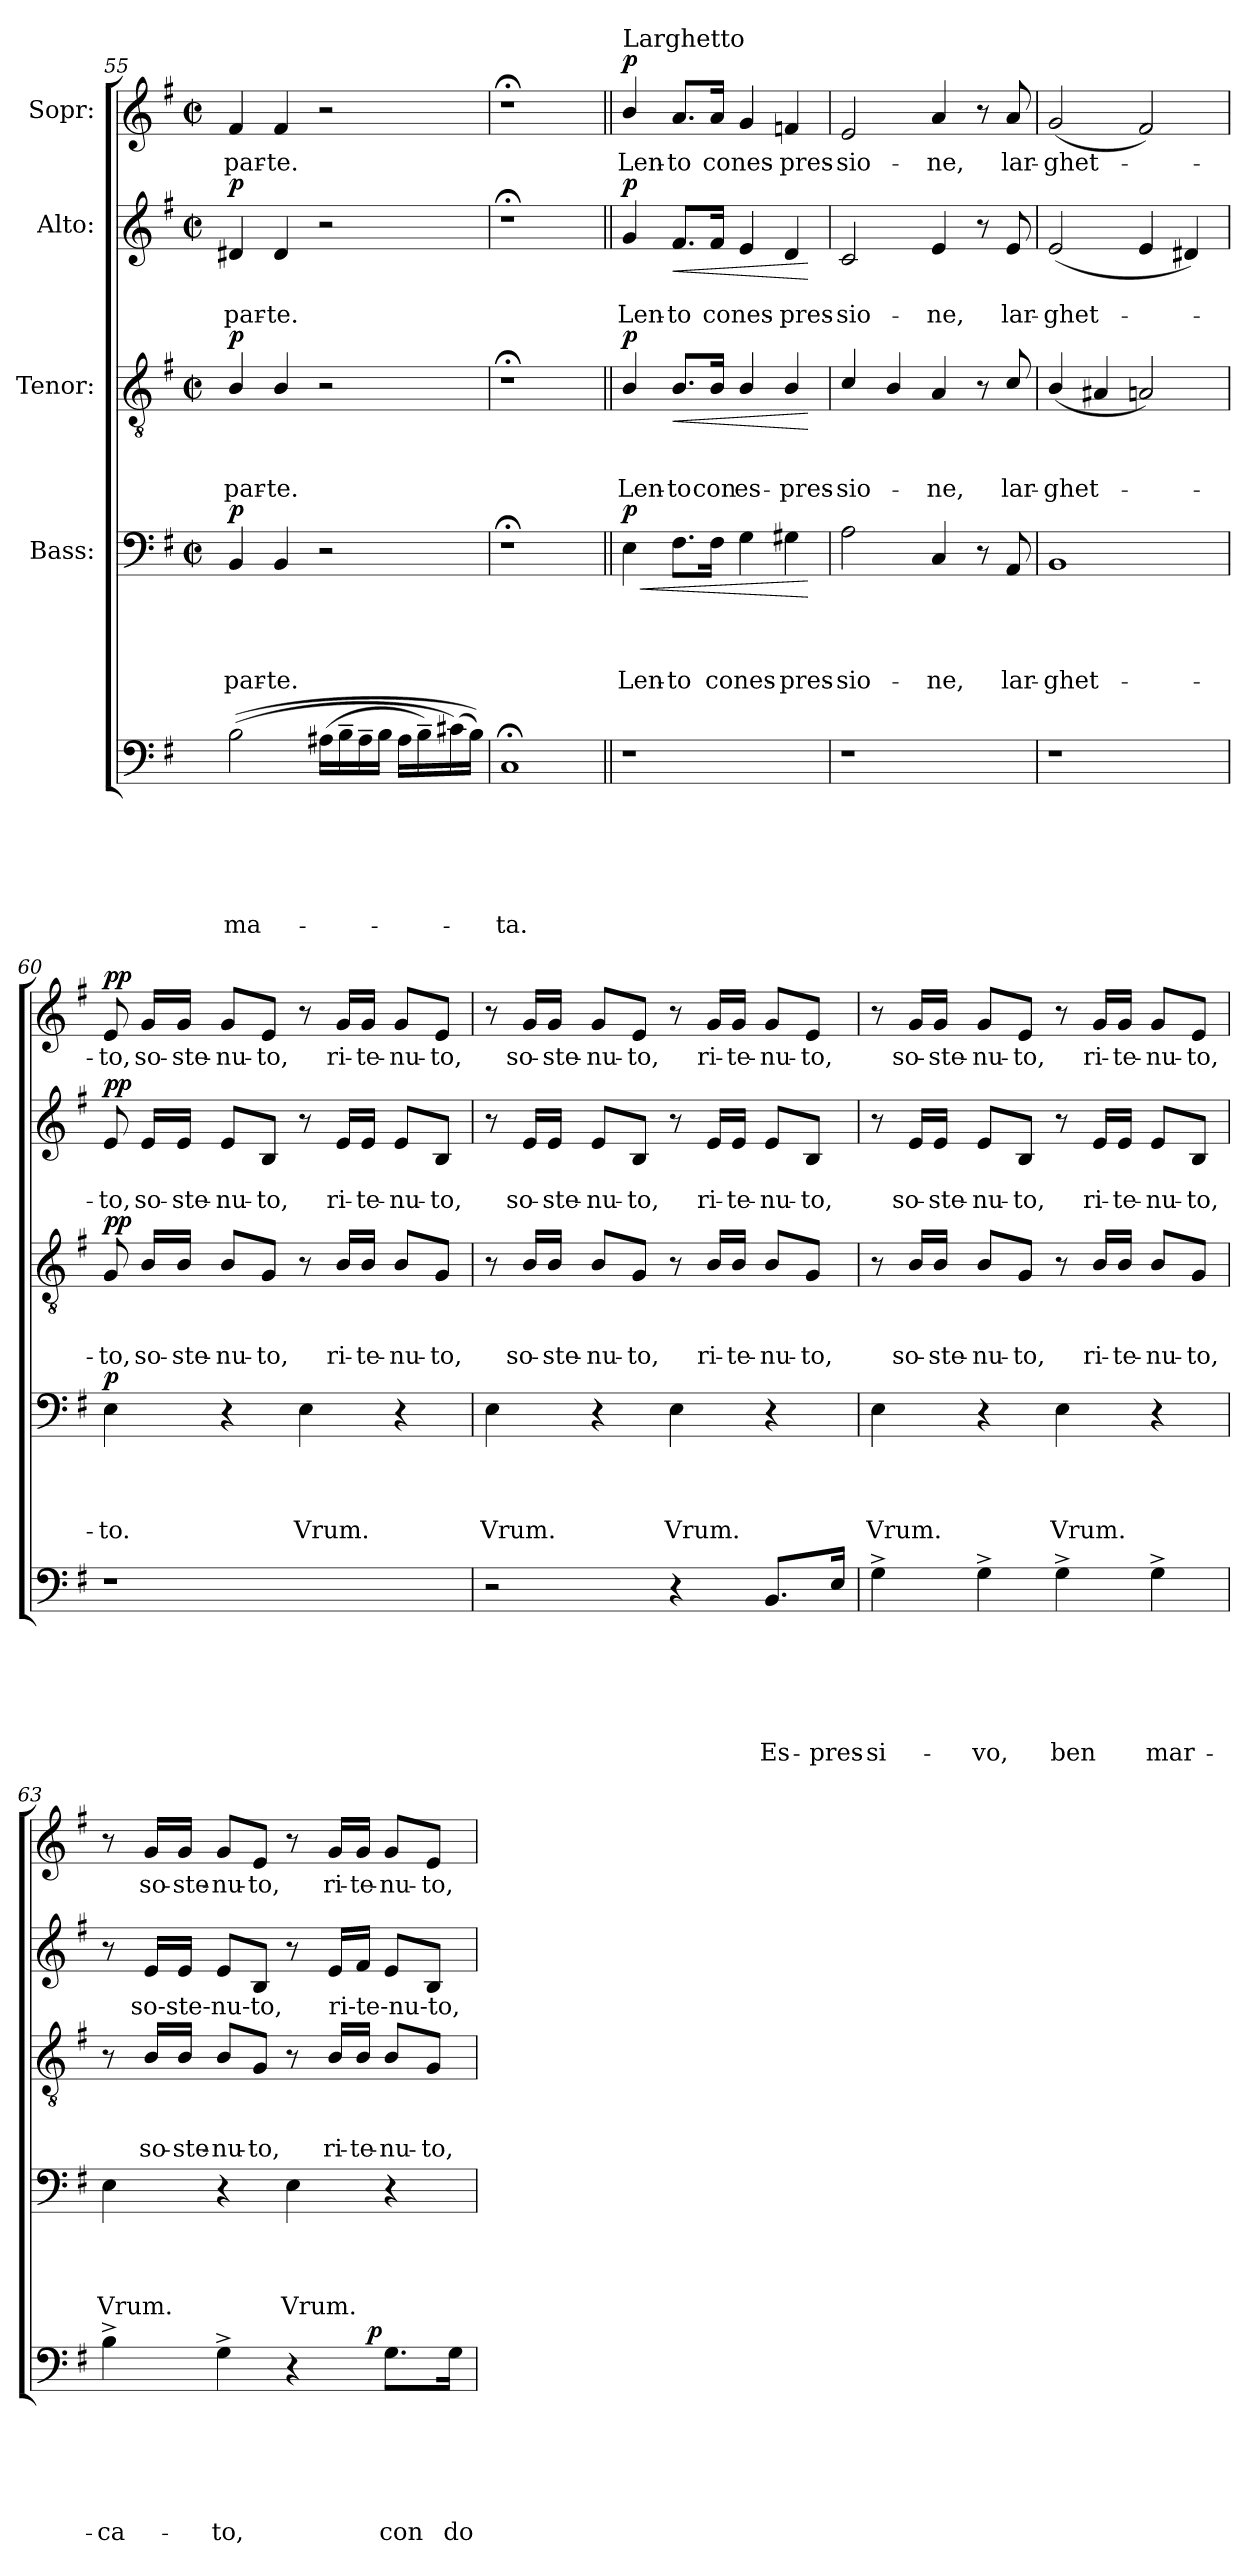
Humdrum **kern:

**kern	**text	**text	**text	**text	**text	**text	**dynam	**kern	**text	**text	**text	**text	**dynam	**kern	**text	**text	**text	**dynam	**kern	**text	**text	**dynam	**kern	**text	**dynam
*part5	*part5	*part5	*part5	*part5	*part5	*part5	*part5	*part4	*part4	*part4	*part4	*part4	*part4	*part3	*part3	*part3	*part3	*part3	*part2	*part2	*part2	*part2	*part1	*part1	*part1
*staff5	*staff5	*staff5	*staff5	*staff5	*staff5	*staff5	*staff5	*staff4	*staff4	*staff4	*staff4	*staff4	*staff4	*staff3	*staff3	*staff3	*staff3	*staff3	*staff2	*staff2	*staff2	*staff2	*staff1	*staff1	*staff1
*	*	*	*	*	*	*	*	*I"Bass:	*	*	*	*	*	*I"Tenor:	*	*	*	*	*I"Alto:	*	*	*	*I"Sopr:	*	*
*clefF4	*	*	*	*	*	*	*	*clefF4	*	*	*	*	*	*clefGv2	*	*	*	*	*clefG2	*	*	*	*clefG2	*	*
*k[f#]	*	*	*	*	*	*	*	*k[f#]	*	*	*	*	*	*k[f#]	*	*	*	*	*k[f#]	*	*	*	*k[f#]	*	*
*G:	*	*	*	*	*	*	*	*G:	*	*	*	*	*	*G:	*	*	*	*	*G:	*	*	*	*G:	*	*
*	*	*	*	*	*	*	*	*M2/2	*	*	*	*	*	*M2/2	*	*	*	*	*M2/2	*	*	*	*M2/2	*	*
*	*	*	*	*	*	*	*	*met(c|)	*	*	*	*	*	*met(c|)	*	*	*	*	*met(c|)	*	*	*	*met(c|)	*	*
=55	=55	=55	=55	=55	=55	=55	=55	=55	=55	=55	=55	=55	=55	=55	=55	=55	=55	=55	=55	=55	=55	=55	=55	=55	=55
!	!	!	!	!	!	!LO:LY:b	!	!	!	!	!	!LO:LY:b	!LO:DY:a	!	!	!	!LO:LY:b	!LO:DY:a	!	!	!LO:LY:b	!LO:DY:a	!	!LO:LY:b	!
(>(>2B\	.	.	.	.	.	-ma-	.	4BB/	.	.	.	par-	p	4B/	.	.	par-	p	4d#X/	.	par-	p	4f#/	par-	.
!	!	!	!	!	!	!	!	!	!	!	!	!LO:LY:b	!	!	!	!	!LO:LY:b	!	!	!	!LO:LY:b	!	!	!LO:LY:b	!
.	.	.	.	.	.	.	.	4BB/	.	.	.	-te.	.	4B/	.	.	-te.	.	4d#/	.	-te.	.	4f#/	-te.	.
(>16A#X\LL	.	.	.	.	.	.	.	2r	.	.	.	.	.	2r	.	.	.	.	2r	.	.	.	2r	.	.
16B~>\	.	.	.	.	.	.	.	.	.	.	.	.	.	.	.	.	.	.	.	.	.	.	.	.	.
16A#~>\	.	.	.	.	.	.	.	.	.	.	.	.	.	.	.	.	.	.	.	.	.	.	.	.	.
16B\JJ	.	.	.	.	.	.	.	.	.	.	.	.	.	.	.	.	.	.	.	.	.	.	.	.	.
16A#\LL	.	.	.	.	.	.	.	.	.	.	.	.	.	.	.	.	.	.	.	.	.	.	.	.	.
16B~>\)	.	.	.	.	.	.	.	.	.	.	.	.	.	.	.	.	.	.	.	.	.	.	.	.	.
(>16c#X\)	.	.	.	.	.	.	.	.	.	.	.	.	.	.	.	.	.	.	.	.	.	.	.	.	.
16B\JJ))	.	.	.	.	.	.	.	.	.	.	.	.	.	.	.	.	.	.	.	.	.	.	.	.	.
=56	=56	=56	=56	=56	=56	=56	=56	=56	=56	=56	=56	=56	=56	=56	=56	=56	=56	=56	=56	=56	=56	=56	=56	=56	=56
!	!	!	!	!	!	!LO:LY:b	!	!	!	!	!	!	!	!	!	!	!	!	!	!	!	!	!	!	!
1C;	.	.	.	.	.	-ta.	.	1r;<	.	.	.	.	.	1r;<	.	.	.	.	1r;<	.	.	.	1r;<	.	.
!!LO:PB:g=z
=57||	=57||	=57||	=57||	=57||	=57||	=57||	=57||	=57||	=57||	=57||	=57||	=57||	=57||	=57||	=57||	=57||	=57||	=57||	=57||	=57||	=57||	=57||	=57||	=57||	=57||
!	!	!	!	!	!	!	!	!	!	!	!	!	!	!	!	!	!	!	!	!	!	!	!LO:TX:a:t=Larghetto	!	!
!	!	!	!	!	!	!	!	!	!	!	!	!LO:LY:b	!LO:HP:b	!	!	!	!LO:LY:b	!	!	!	!LO:LY:b	!	!	!LO:LY:b	!
!	!	!	!	!	!	!	!	!	!	!	!	!	!LO:DY:n=1:a	!	!	!	!	!LO:DY:a	!	!	!	!LO:DY:a	!	!	!LO:DY:a
1r	.	.	.	.	.	.	.	4E\	.	.	.	Len-	< p	4B/	.	.	Len-	p	4g/	.	Len-	p	4b/	Len-	p
!	!	!	!	!	!	!	!	!	!	!	!	!LO:LY:b	!	!	!	!	!LO:LY:b	!LO:HP:b	!	!	!LO:LY:b	!LO:HP:b	!	!LO:LY:b	!
.	.	.	.	.	.	.	.	8.F#\L	.	.	.	-to	.	8.B/L	.	.	-to	<	8.f#/L	.	-to	<	8.a/L	-to	.
!	!	!	!	!	!	!	!	!	!	!	!	!LO:LY:b	!	!	!	!	!LO:LY:b	!	!	!	!LO:LY:b	!	!	!LO:LY:b	!
.	.	.	.	.	.	.	.	16F#\Jk	.	.	.	cones-	.	16B/Jk	.	.	con	.	16f#/Jk	.	cones-	.	16a/Jk	cones-	.
!	!	!	!	!	!	!	!	!	!	!	!	!	!	!	!	!	!LO:LY:b	!	!	!	!	!	!	!	!
.	.	.	.	.	.	.	.	4G\	.	.	.	.	.	4B/	.	.	es-	.	4e/	.	.	.	4g/	.	.
!	!	!	!	!	!	!	!	!	!	!	!	!LO:LY:b	!	!	!	!	!LO:LY:b	!	!	!	!LO:LY:b	!	!	!LO:LY:b	!
.	.	.	.	.	.	.	.	4G#X\	.	.	.	-pres-	.	4B/	.	.	-pres-	.	4d/	.	-pres-	.	4fn/	-pres-	.
.	.	.	.	.	.	.	.	.	.	.	.	.	[	.	.	.	.	[	.	.	.	[	.	.	.
=58	=58	=58	=58	=58	=58	=58	=58	=58	=58	=58	=58	=58	=58	=58	=58	=58	=58	=58	=58	=58	=58	=58	=58	=58	=58
!	!	!	!	!	!	!	!	!	!	!	!	!LO:LY:b	!	!	!	!	!LO:LY:b	!	!	!	!LO:LY:b	!	!	!LO:LY:b	!
1r	.	.	.	.	.	.	.	2A\	.	.	.	-sio-	.	4c/	.	.	-sio-	.	2c/	.	-sio-	.	2e/	-sio-	.
.	.	.	.	.	.	.	.	.	.	.	.	.	.	4B/	.	.	.	.	.	.	.	.	.	.	.
!	!	!	!	!	!	!	!	!	!	!	!	!LO:LY:b	!	!	!	!	!LO:LY:b	!	!	!	!LO:LY:b	!	!	!LO:LY:b	!
.	.	.	.	.	.	.	.	4C/	.	.	.	-ne,	.	4A/	.	.	-ne,	.	4e/	.	-ne,	.	4a/	-ne,	.
.	.	.	.	.	.	.	.	8r	.	.	.	.	.	8r	.	.	.	.	8r	.	.	.	8r	.	.
!	!	!	!	!	!	!	!	!	!	!	!	!LO:LY:b	!	!	!	!	!LO:LY:b:rj	!	!	!	!LO:LY:b	!	!	!LO:LY:b	!
.	.	.	.	.	.	.	.	8AA/	.	.	.	lar-	.	8c/	.	.	lar-	.	8e/	.	lar-	.	8a/	lar-	.
=59	=59	=59	=59	=59	=59	=59	=59	=59	=59	=59	=59	=59	=59	=59	=59	=59	=59	=59	=59	=59	=59	=59	=59	=59	=59
!	!	!	!	!	!	!	!	!	!	!	!	!LO:LY:b	!	!	!	!	!LO:LY:b	!	!	!	!LO:LY:b	!	!	!LO:LY:b	!
1r	.	.	.	.	.	.	.	1BB	.	.	.	-ghet-	.	(<4B/	.	.	-ghet-	.	(<2e/	.	-ghet-	.	(<2g/	-ghet-	.
.	.	.	.	.	.	.	.	.	.	.	.	.	.	4A#X/	.	.	.	.	.	.	.	.	.	.	.
.	.	.	.	.	.	.	.	.	.	.	.	.	.	2An/)	.	.	.	.	4e/	.	.	.	2f#/)	.	.
.	.	.	.	.	.	.	.	.	.	.	.	.	.	.	.	.	.	.	4d#X/)	.	.	.	.	.	.
!!LO:LB:g=z
=60	=60	=60	=60	=60	=60	=60	=60	=60	=60	=60	=60	=60	=60	=60	=60	=60	=60	=60	=60	=60	=60	=60	=60	=60	=60
!	!	!	!	!	!	!	!	!	!	!	!	!LO:LY:b	!LO:DY:a	!	!	!	!LO:LY:b	!LO:DY:a	!	!	!LO:LY:b	!LO:DY:a	!	!LO:LY:b	!LO:DY:a
1r	.	.	.	.	.	.	.	4E\	.	.	.	-to.	p	8G/	.	.	-to,	pp	8e/	.	-to,	pp	8e/	-to,	pp
!	!	!	!	!	!	!	!	!	!	!	!	!	!	!	!	!	!LO:LY:b	!	!	!	!LO:LY:b	!	!	!LO:LY:b	!
.	.	.	.	.	.	.	.	.	.	.	.	.	.	16B/LL	.	.	so-	.	16e/LL	.	so-	.	16g/LL	so-	.
!	!	!	!	!	!	!	!	!	!	!	!	!	!	!	!	!	!LO:LY:b	!	!	!	!LO:LY:b:rj	!	!	!LO:LY:b	!
.	.	.	.	.	.	.	.	.	.	.	.	.	.	16B/JJ	.	.	-ste-	.	16e/JJ	.	-ste-	.	16g/JJ	-ste-	.
!	!	!	!	!	!	!	!	!	!	!	!	!	!	!	!	!	!LO:LY:b	!	!	!	!LO:LY:b	!	!	!LO:LY:b	!
.	.	.	.	.	.	.	.	4r	.	.	.	.	.	8B/L	.	.	-nu-	.	8e/L	.	-nu-	.	8g/L	-nu-	.
!	!	!	!	!	!	!	!	!	!	!	!	!	!	!	!	!	!LO:LY:b:rj	!	!	!	!LO:LY:b	!	!	!LO:LY:b:rj	!
.	.	.	.	.	.	.	.	.	.	.	.	.	.	8G/J	.	.	-to,	.	8B/J	.	-to,	.	8e/J	-to,	.
!	!	!	!	!	!	!	!	!	!	!	!	!LO:LY:b	!	!	!	!	!	!	!	!	!	!	!	!	!
.	.	.	.	.	.	.	.	4E\	.	.	.	Vrum.	.	8r	.	.	.	.	8r	.	.	.	8r	.	.
!	!	!	!	!	!	!	!	!	!	!	!	!	!	!	!	!	!LO:LY:b	!	!	!	!LO:LY:b	!	!	!LO:LY:b:rj	!
.	.	.	.	.	.	.	.	.	.	.	.	.	.	16B/LL	.	.	ri-	.	16e/LL	.	ri-	.	16g/LL	ri-	.
!	!	!	!	!	!	!	!	!	!	!	!	!	!	!	!	!	!LO:LY:b:rj	!	!	!	!LO:LY:b	!	!	!LO:LY:b	!
.	.	.	.	.	.	.	.	.	.	.	.	.	.	16B/JJ	.	.	-te-	.	16e/JJ	.	-te-	.	16g/JJ	-te-	.
!	!	!	!	!	!	!	!	!	!	!	!	!	!	!	!	!	!LO:LY:b	!	!	!	!LO:LY:b	!	!	!LO:LY:b	!
.	.	.	.	.	.	.	.	4r	.	.	.	.	.	8B/L	.	.	-nu-	.	8e/L	.	-nu-	.	8g/L	-nu-	.
!	!	!	!	!	!	!	!	!	!	!	!	!	!	!	!	!	!LO:LY:b	!	!	!	!LO:LY:b	!	!	!LO:LY:b	!
.	.	.	.	.	.	.	.	.	.	.	.	.	.	8G/J	.	.	-to,	.	8B/J	.	-to,	.	8e/J	-to,	.
=61	=61	=61	=61	=61	=61	=61	=61	=61	=61	=61	=61	=61	=61	=61	=61	=61	=61	=61	=61	=61	=61	=61	=61	=61	=61
!	!	!	!	!	!	!	!	!	!	!	!	!LO:LY:b	!	!	!	!	!	!	!	!	!	!	!	!	!
2r	.	.	.	.	.	.	.	4E\	.	.	.	Vrum.	.	8r	.	.	.	.	8r	.	.	.	8r	.	.
!	!	!	!	!	!	!	!	!	!	!	!	!	!	!	!	!	!LO:LY:b	!	!	!	!LO:LY:b	!	!	!LO:LY:b	!
.	.	.	.	.	.	.	.	.	.	.	.	.	.	16B/LL	.	.	so-	.	16e/LL	.	so-	.	16g/LL	so-	.
!	!	!	!	!	!	!	!	!	!	!	!	!	!	!	!	!	!LO:LY:b	!	!	!	!LO:LY:b	!	!	!LO:LY:b:rj	!
.	.	.	.	.	.	.	.	.	.	.	.	.	.	16B/JJ	.	.	-ste-	.	16e/JJ	.	-ste-	.	16g/JJ	-ste-	.
!	!	!	!	!	!	!	!	!	!	!	!	!	!	!	!	!	!LO:LY:b	!	!	!	!LO:LY:b:rj	!	!	!LO:LY:b	!
.	.	.	.	.	.	.	.	4r	.	.	.	.	.	8B/L	.	.	-nu-	.	8e/L	.	-nu-	.	8g/L	-nu-	.
!	!	!	!	!	!	!	!	!	!	!	!	!	!	!	!	!	!LO:LY:b	!	!	!	!LO:LY:b	!	!	!LO:LY:b	!
.	.	.	.	.	.	.	.	.	.	.	.	.	.	8G/J	.	.	-to,	.	8B/J	.	-to,	.	8e/J	-to,	.
!	!	!	!	!	!	!	!	!	!	!	!	!LO:LY:b	!	!	!	!	!	!	!	!	!	!	!	!	!
4r	.	.	.	.	.	.	.	4E\	.	.	.	Vrum.	.	8r	.	.	.	.	8r	.	.	.	8r	.	.
!	!	!	!	!	!	!	!	!	!	!	!	!	!	!	!	!	!LO:LY:b	!	!	!	!LO:LY:b:rj	!	!	!LO:LY:b	!
.	.	.	.	.	.	.	.	.	.	.	.	.	.	16B/LL	.	.	ri-	.	16e/LL	.	ri-	.	16g/LL	ri-	.
!	!	!	!	!	!	!	!	!	!	!	!	!	!	!	!	!	!LO:LY:b	!	!	!	!LO:LY:b	!	!	!LO:LY:b	!
.	.	.	.	.	.	.	.	.	.	.	.	.	.	16B/JJ	.	.	-te-	.	16e/JJ	.	-te-	.	16g/JJ	-te-	.
!	!	!	!	!	!	!LO:LY:b	!	!	!	!	!	!	!	!	!	!	!LO:LY:b	!	!	!	!LO:LY:b:rj	!	!	!LO:LY:b	!
8.BB/L	.	.	.	.	.	Es-	.	4r	.	.	.	.	.	8B/L	.	.	-nu-	.	8e/L	.	-nu-	.	8g/L	-nu-	.
!	!	!	!	!	!	!	!	!	!	!	!	!	!	!	!	!	!LO:LY:b	!	!	!	!LO:LY:b	!	!	!LO:LY:b	!
.	.	.	.	.	.	.	.	.	.	.	.	.	.	8G/J	.	.	-to,	.	8B/J	.	-to,	.	8e/J	-to,	.
!	!	!	!	!	!	!LO:LY:b	!	!	!	!	!	!	!	!	!	!	!	!	!	!	!	!	!	!	!
16E/Jk	.	.	.	.	.	-pres-	.	.	.	.	.	.	.	.	.	.	.	.	.	.	.	.	.	.	.
=62	=62	=62	=62	=62	=62	=62	=62	=62	=62	=62	=62	=62	=62	=62	=62	=62	=62	=62	=62	=62	=62	=62	=62	=62	=62
!	!	!	!	!	!	!LO:LY:b	!	!	!	!	!	!LO:LY:b	!	!	!	!	!	!	!	!	!	!	!	!	!
4G^>\	.	.	.	.	.	-si-	.	4E\	.	.	.	Vrum.	.	8r	.	.	.	.	8r	.	.	.	8r	.	.
!	!	!	!	!	!	!	!	!	!	!	!	!	!	!	!	!	!LO:LY:b	!	!	!	!LO:LY:b:rj	!	!	!LO:LY:b	!
.	.	.	.	.	.	.	.	.	.	.	.	.	.	16B/LL	.	.	so-	.	16e/LL	.	so-	.	16g/LL	so-	.
!	!	!	!	!	!	!	!	!	!	!	!	!	!	!	!	!	!LO:LY:b	!	!	!	!LO:LY:b	!	!	!LO:LY:b	!
.	.	.	.	.	.	.	.	.	.	.	.	.	.	16B/JJ	.	.	-ste-	.	16e/JJ	.	-ste-	.	16g/JJ	-ste-	.
!	!	!	!	!	!	!LO:LY:b	!	!	!	!	!	!	!	!	!	!	!LO:LY:b	!	!	!	!LO:LY:b	!	!	!LO:LY:b	!
4G^>\	.	.	.	.	.	-vo,	.	4r	.	.	.	.	.	8B/L	.	.	-nu-	.	8e/L	.	-nu-	.	8g/L	-nu-	.
!	!	!	!	!	!	!	!	!	!	!	!	!	!	!	!	!	!LO:LY:b:rj	!	!	!	!LO:LY:b:rj	!	!	!LO:LY:b:rj	!
.	.	.	.	.	.	.	.	.	.	.	.	.	.	8G/J	.	.	-to,	.	8B/J	.	-to,	.	8e/J	-to,	.
!	!	!	!	!	!	!LO:LY:b	!	!	!	!	!	!LO:LY:b	!	!	!	!	!	!	!	!	!	!	!	!	!
4G^>\	.	.	.	.	.	ben	.	4E\	.	.	.	Vrum.	.	8r	.	.	.	.	8r	.	.	.	8r	.	.
!	!	!	!	!	!	!	!	!	!	!	!	!	!	!	!	!	!LO:LY:b	!	!	!	!LO:LY:b:rj	!	!	!LO:LY:b	!
.	.	.	.	.	.	.	.	.	.	.	.	.	.	16B/LL	.	.	ri-	.	16e/LL	.	ri-	.	16g/LL	ri-	.
!	!	!	!	!	!	!	!	!	!	!	!	!	!	!	!	!	!LO:LY:b	!	!	!	!LO:LY:b:rj	!	!	!LO:LY:b	!
.	.	.	.	.	.	.	.	.	.	.	.	.	.	16B/JJ	.	.	-te-	.	16e/JJ	.	-te-	.	16g/JJ	-te-	.
!	!	!	!	!	!	!LO:LY:b	!	!	!	!	!	!	!	!	!	!	!LO:LY:b	!	!	!	!LO:LY:b:rj	!	!	!LO:LY:b	!
4G^>\	.	.	.	.	.	mar-	.	4r	.	.	.	.	.	8B/L	.	.	-nu-	.	8e/L	.	-nu-	.	8g/L	-nu-	.
!	!	!	!	!	!	!	!	!	!	!	!	!	!	!	!	!	!LO:LY:b	!	!	!	!LO:LY:b	!	!	!LO:LY:b:rj	!
.	.	.	.	.	.	.	.	.	.	.	.	.	.	8G/J	.	.	-to,	.	8B/J	.	-to,	.	8e/J	-to,	.
!!LO:PB:g=z
=63	=63	=63	=63	=63	=63	=63	=63	=63	=63	=63	=63	=63	=63	=63	=63	=63	=63	=63	=63	=63	=63	=63	=63	=63	=63
!	!	!	!	!	!	!LO:LY:b	!	!	!	!	!	!LO:LY:b	!	!	!	!	!	!	!	!	!	!	!	!	!
*^	*	*	*	*	*	*	*	*	*	*	*	*	*	*^	*	*	*	*	*	*	*	*	*	*	*
4B^>\	3%2ryy	.	.	.	.	.	-ca-	.	4E\	.	.	.	Vrum.	.	8r	16.ryy	.	.	.	.	8r	.	.	.	8r	.	.
!	!	!	!	!	!	!	!	!	!	!	!	!	!	!	!	!LO:TX:a:t=so-ste-nu-to,	!	!	!	!	!	!	!	!	!	!	!
.	.	.	.	.	.	.	.	.	.	.	.	.	.	.	.	2ryy	.	.	.	.	.	.	.	.	.	.	.
!	!	!	!	!	!	!	!	!	!	!	!	!	!	!	!	!	!	!	!LO:LY:b	!	!	!	!	!	!	!LO:LY:b	!
.	.	.	.	.	.	.	.	.	.	.	.	.	.	.	16B/LL	.	.	.	so-	.	16e/LL	.	.	.	16g/LL	so-	.
!	!	!	!	!	!	!	!	!	!	!	!	!	!	!	!	!	!	!	!LO:LY:b	!	!	!	!	!	!	!LO:LY:b	!
.	.	.	.	.	.	.	.	.	.	.	.	.	.	.	16B/JJ	.	.	.	-ste-	.	16e/JJ	.	.	.	16g/JJ	-ste-	.
!	!	!	!	!	!	!	!LO:LY:b	!	!	!	!	!	!	!	!	!	!	!	!LO:LY:b	!	!	!	!	!	!	!LO:LY:b	!
4G^>\	.	.	.	.	.	.	-to,	.	4r	.	.	.	.	.	8B/L	.	.	.	-nu-	.	8e/L	.	.	.	8g/L	-nu-	.
!	!	!	!	!	!	!	!	!	!	!	!	!	!	!	!	!	!	!	!LO:LY:b:rj	!	!	!	!	!	!	!LO:LY:b:rj	!
.	.	.	.	.	.	.	.	.	.	.	.	.	.	.	8G/J	.	.	.	-to,	.	8B/J	.	.	.	8e/J	-to,	.
!	!	!	!	!	!	!	!	!	!	!	!	!	!LO:LY:b	!	!	!	!	!	!	!	!	!	!	!	!	!	!
4r	.	.	.	.	.	.	.	.	4E\	.	.	.	Vrum.	.	8r	.	.	.	.	.	8r	.	.	.	8r	.	.
.	.	.	.	.	.	.	.	.	.	.	.	.	.	.	.	4ryy	.	.	.	.	.	.	.	.	.	.	.
!	!	!	!	!	!	!	!	!	!	!	!	!	!	!	!LO:TX:a:t=ri-te-nu-to,	!	!	!	!	!	!	!	!	!	!	!	!
!	!	!	!	!	!	!	!	!	!	!	!	!	!	!	!	!	!	!	!LO:LY:b	!	!	!	!	!	!	!LO:LY:b	!
.	.	.	.	.	.	.	.	.	.	.	.	.	.	.	16B/LL	.	.	.	ri-	.	16e/LL	.	.	.	16g/LL	ri-	.
.	24ryy	.	.	.	.	.	.	.	.	.	.	.	.	.	.	.	.	.	.	.	.	.	.	.	.	.	.
!	!	!	!	!	!	!	!	!	!	!	!	!	!	!	!	!	!	!	!LO:LY:b	!	!	!	!	!	!	!LO:LY:b	!
.	.	.	.	.	.	.	.	.	.	.	.	.	.	.	16B/JJ	.	.	.	-te-	.	16f#/JJ	.	.	.	16g/JJ	-te-	.
!	!	!	!	!	!	!	!	!LO:DY:a	!	!	!	!	!	!	!	!	!	!	!	!	!	!	!	!	!	!	!
.	6..ryy	.	.	.	.	.	.	p	.	.	.	.	.	.	.	.	.	.	.	.	.	.	.	.	.	.	.
!	!	!	!	!	!	!	!LO:LY:b	!	!	!	!	!	!	!	!	!	!	!	!LO:LY:b	!	!	!	!	!	!	!LO:LY:b	!
8.G\L	.	.	.	.	.	.	con	.	4r	.	.	.	.	.	8B/L	.	.	.	-nu-	.	8e/L	.	.	.	8g/L	-nu-	.
.	.	.	.	.	.	.	.	.	.	.	.	.	.	.	.	8ryy	.	.	.	.	.	.	.	.	.	.	.
!	!	!	!	!	!	!	!	!	!	!	!	!	!	!	!	!	!	!	!LO:LY:b:rj	!	!	!	!	!	!	!LO:LY:b:rj	!
.	.	.	.	.	.	.	.	.	.	.	.	.	.	.	8G/J	.	.	.	-to,	.	8B/J	.	.	.	8e/J	-to,	.
!	!	!	!	!	!	!	!LO:LY:b	!	!	!	!	!	!	!	!	!	!	!	!	!	!	!	!	!	!	!	!
16G\Jk	.	.	.	.	.	.	do-	.	.	.	.	.	.	.	.	.	.	.	.	.	.	.	.	.	.	.	.
.	.	.	.	.	.	.	.	.	.	.	.	.	.	.	.	32ryy	.	.	.	.	.	.	.	.	.	.	.
*v	*v	*	*	*	*	*	*	*	*	*	*	*	*	*	*v	*v	*	*	*	*	*	*	*	*	*	*	*
=	=	=	=	=	=	=	=	=	=	=	=	=	=	=	=	=	=	=	=	=	=	=	=	=	=
*-	*-	*-	*-	*-	*-	*-	*-	*-	*-	*-	*-	*-	*-	*-	*-	*-	*-	*-	*-	*-	*-	*-	*-	*-	*-
